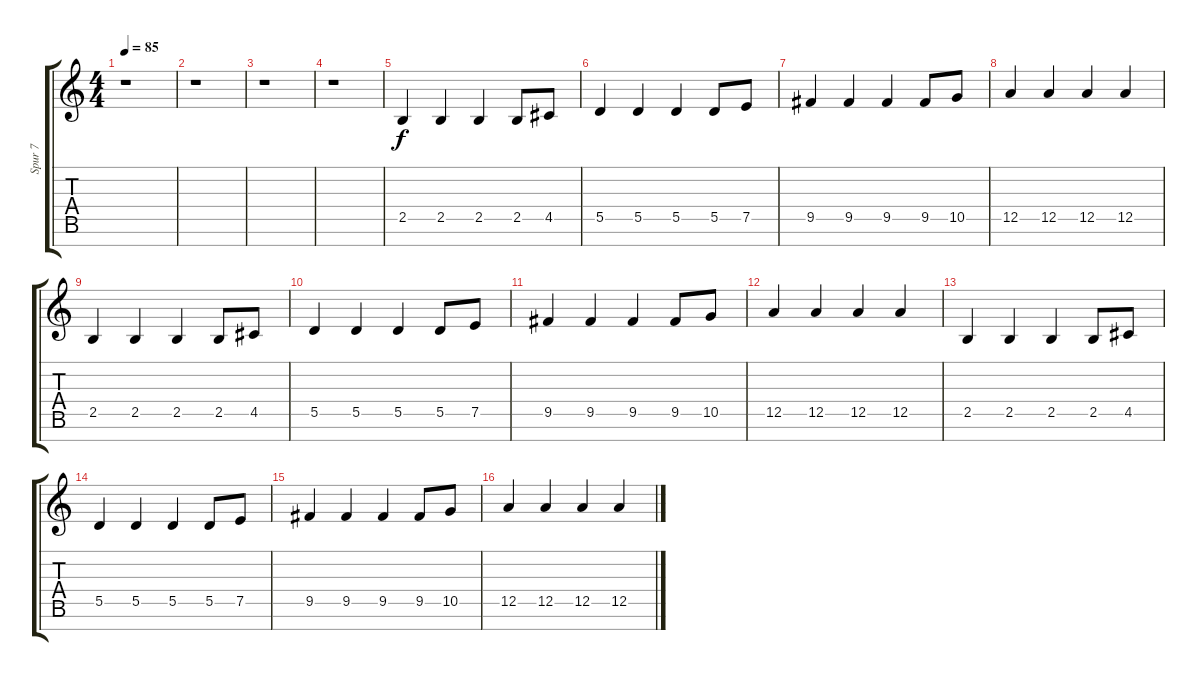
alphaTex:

\track ("Spur 7" "Spur 7") {instrument distortionguitar}
\staff {score tabs}
\tuning (E4 B3 G3 D3 A2 E2 B1) {hide}
\ts (4 4)
\tempo 85
\clef g2
\ks c
r.1{dy f} |
r.1 |
r.1 |
r.1 |
2.5.4 2.5.4 2.5.4 2.5.8 4.5.8 |
5.5.4 5.5.4 5.5.4 5.5.8 7.5.8 |
9.5.4 9.5.4 9.5.4 9.5.8 10.5.8 |
12.5.4 12.5.4 12.5.4 12.5.4 |
2.5.4 2.5.4 2.5.4 2.5.8 4.5.8 |
5.5.4 5.5.4 5.5.4 5.5.8 7.5.8 |
9.5.4 9.5.4 9.5.4 9.5.8 10.5.8 |
12.5.4 12.5.4 12.5.4 12.5.4 |
2.5.4 2.5.4 2.5.4 2.5.8 4.5.8 |
5.5.4 5.5.4 5.5.4 5.5.8 7.5.8 |
9.5.4 9.5.4 9.5.4 9.5.8 10.5.8 |
12.5.4 12.5.4 12.5.4 12.5.4
